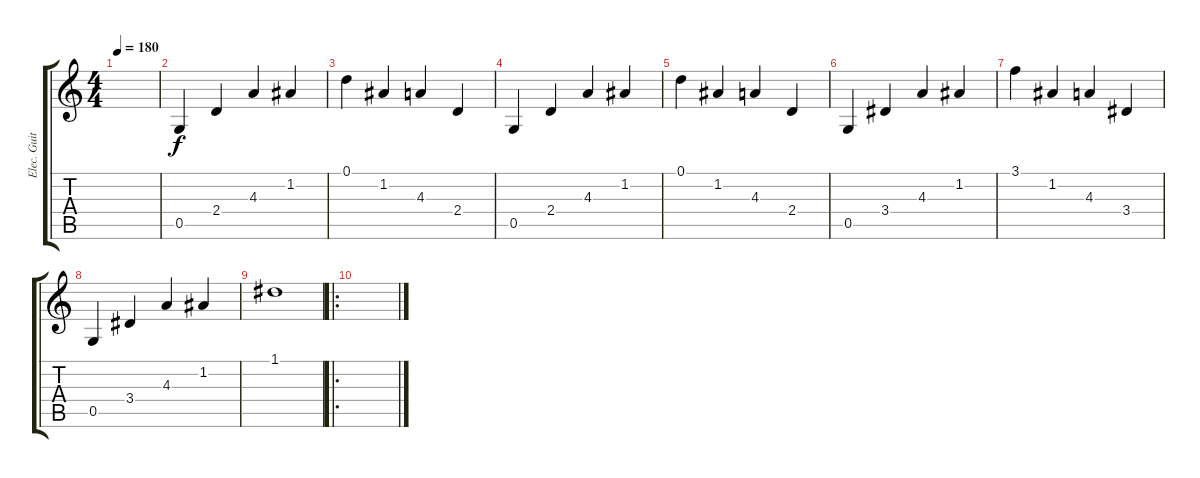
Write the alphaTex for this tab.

\track ("Elec. Guitar 5" "Elec. Guit") {mute instrument electricguitarclean}
\staff {score tabs}
\tuning (D4 A3 F3 C3 G2 D2) {hide}
\ts (4 4)
\tempo 180
\clef g2
\ks c
|
0.5.4 2.4.4 4.3.4 1.2.4 |
0.1.4 1.2.4 4.3.4 2.4.4 |
0.5.4 2.4.4 4.3.4 1.2.4 |
0.1.4 1.2.4 4.3.4 2.4.4 |
0.5.4 3.4.4 4.3.4 1.2.4 |
3.1.4 1.2.4 4.3.4 3.4.4 |
0.5.4 3.4.4 4.3.4 1.2.4 |
1.1.1 |
\ro
